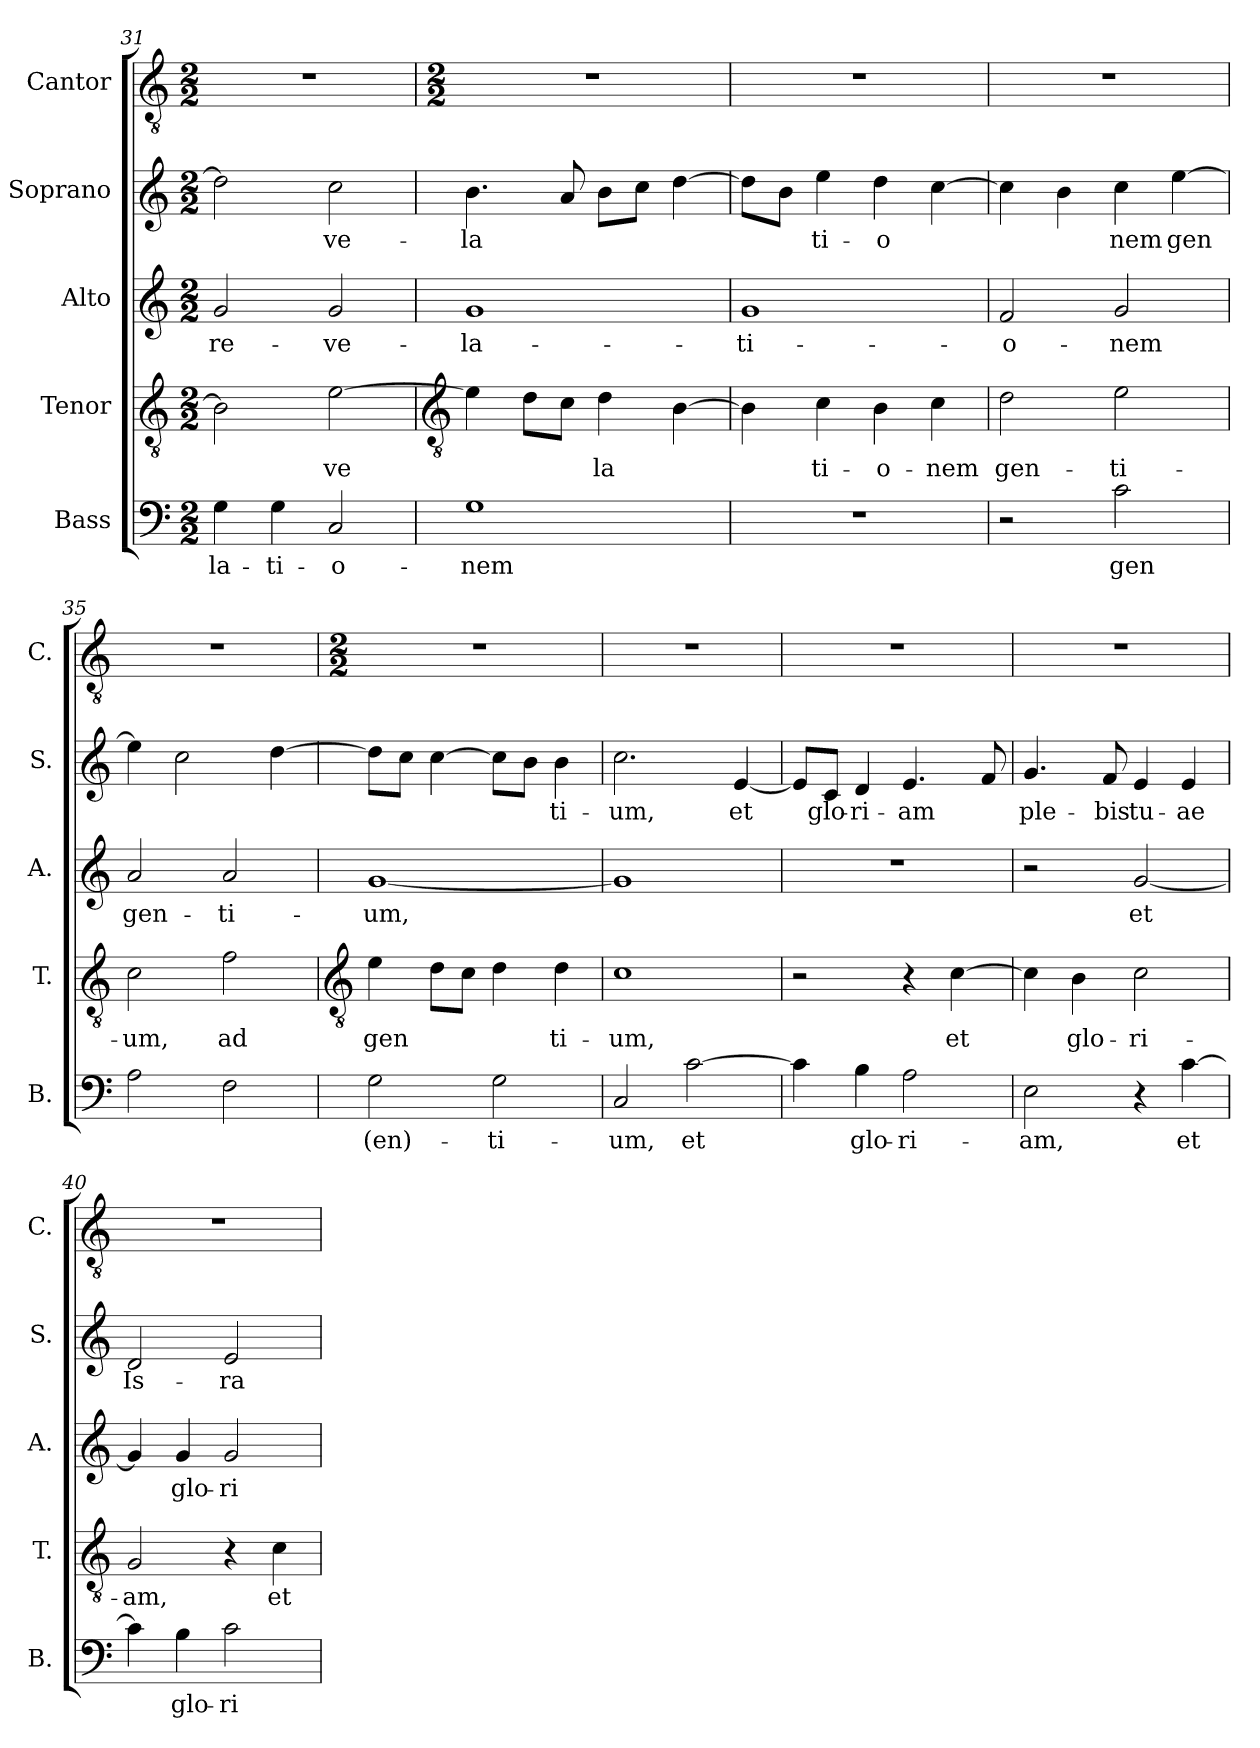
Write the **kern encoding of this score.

**kern	**text	**kern	**text	**kern	**text	**kern	**text	**kern
*part5	*part5	*part4	*part4	*part3	*part3	*part2	*part2	*part1
*staff5	*staff5	*staff4	*staff4	*staff3	*staff3	*staff2	*staff2	*staff1
*I"Bass	*	*I"Tenor	*	*I"Alto	*	*I"Soprano	*	*I"Cantor
*I'B.	*	*I'T.	*	*I'A.	*	*I'S.	*	*I'C.
*clefF4	*	*clefGv2	*	*clefG2	*	*clefG2	*	*clefGv2
*k[]	*	*k[]	*	*k[]	*	*k[]	*	*k[]
*C:	*	*C:	*	*C:	*	*C:	*	*C:
*M2/2	*	*M2/2	*	*M2/2	*	*M2/2	*	*M2/2
=31	=31	=31	=31	=31	=31	=31	=31	=31
!	!LO:LY:b	!	!	!	!LO:LY:b	!	!	!
4G	-la-	2B]	.	2g	re-	2dd]	.	1r
!	!LO:LY:b	!	!	!	!	!	!	!
4G	-ti-	.	.	.	.	.	.	.
!	!LO:LY:b	!	!LO:LY:b	!	!LO:LY:b	!	!LO:LY:b	!
2C	-o-	[2e	ve	2g	-ve-	2cc	ve-	.
!!LO:LB:g=z
=32	=32	=32	=32	=32	=32	=32	=32	=32
*	*	*clefGv2	*	*	*	*	*	*
*	*	*	*	*	*	*	*	*M2/2
!	!LO:LY:b	!	!	!	!LO:LY:b	!	!LO:LY:b	!
1G	-nem	4e]	.	1g	-la-	4.b	-la	1r
.	.	8dL	.	.	.	.	.	.
.	.	8cJ	.	.	.	8a	.	.
!	!	!	!LO:LY:b	!	!	!	!	!
.	.	4d	la	.	.	8bL	.	.
.	.	.	.	.	.	8ccJ	.	.
.	.	[4B	.	.	.	[4dd	.	.
=33	=33	=33	=33	=33	=33	=33	=33	=33
!	!	!	!	!	!LO:LY:b	!	!	!
1r	.	4B]	.	1g	-ti-	8ddL]	.	1r
.	.	.	.	.	.	8bJ	.	.
!	!	!	!LO:LY:b	!	!	!	!LO:LY:b	!
.	.	4c	ti-	.	.	4ee	ti-	.
!	!	!	!LO:LY:b	!	!	!	!LO:LY:b	!
.	.	4B	-o-	.	.	4dd	-o	.
!	!	!	!LO:LY:b	!	!	!	!	!
.	.	4c	-nem	.	.	[4cc	.	.
=34	=34	=34	=34	=34	=34	=34	=34	=34
!	!	!	!LO:LY:b	!	!LO:LY:b	!	!	!
2r	.	2d	gen-	2f	-o-	4cc]	.	1r
.	.	.	.	.	.	4b	.	.
!	!LO:LY:b	!	!LO:LY:b	!	!LO:LY:b	!	!LO:LY:b	!
2c	gen	2e	-ti-	2g	-nem	4cc	nem	.
!	!	!	!	!	!	!	!LO:LY:b	!
.	.	.	.	.	.	[4ee	gen	.
=35	=35	=35	=35	=35	=35	=35	=35	=35
!	!	!	!LO:LY:b	!	!LO:LY:b	!	!	!
2A	.	2c	-um,	2a	gen-	4ee]	.	1r
.	.	.	.	.	.	2cc	.	.
!	!	!	!LO:LY:b	!	!LO:LY:b	!	!	!
2F	.	2f	ad	2a	-ti-	.	.	.
.	.	.	.	.	.	[4dd	.	.
!!LO:LB:g=z
=36	=36	=36	=36	=36	=36	=36	=36	=36
*	*	*clefGv2	*	*	*	*	*	*
*	*	*	*	*	*	*	*	*M2/2
!	!LO:LY:b	!	!LO:LY:b	!	!LO:LY:b	!	!	!
2G	(en)-	4e	gen	[1g	-um,	8ddL]	.	1r
.	.	.	.	.	.	8ccJ	.	.
.	.	8dL	.	.	.	[4cc	.	.
.	.	8cJ	.	.	.	.	.	.
!	!LO:LY:b	!	!	!	!	!	!	!
2G	-ti-	4d	.	.	.	8ccL]	.	.
.	.	.	.	.	.	8bJ	.	.
!	!	!	!LO:LY:b	!	!	!	!LO:LY:b	!
.	.	4d	ti-	.	.	4b	ti-	.
=37	=37	=37	=37	=37	=37	=37	=37	=37
!	!LO:LY:b	!	!LO:LY:b	!	!	!	!LO:LY:b	!
2C	-um,	1c	-um,	1g]	.	2.cc	-um,	1r
!	!LO:LY:b	!	!	!	!	!	!	!
[2c	et	.	.	.	.	.	.	.
!	!	!	!	!	!	!	!LO:LY:b	!
.	.	.	.	.	.	[4e	et	.
=38	=38	=38	=38	=38	=38	=38	=38	=38
4c]	.	2r	.	1r	.	8eL]	.	1r
!	!	!	!	!	!	!	!LO:LY:b	!
.	.	.	.	.	.	8cJ	glo-	.
!	!LO:LY:b	!	!	!	!	!	!LO:LY:b	!
4B	glo-	.	.	.	.	4d	-ri-	.
!	!LO:LY:b	!	!	!	!	!	!LO:LY:b	!
2A	-ri-	4r	.	.	.	4.e	-am	.
!	!	!	!LO:LY:b	!	!	!	!	!
.	.	[4c	et	.	.	.	.	.
.	.	.	.	.	.	8f	.	.
=39	=39	=39	=39	=39	=39	=39	=39	=39
!	!LO:LY:b	!	!	!	!	!	!LO:LY:b	!
2E	-am,	4c]	.	2r	.	4.g	ple-	1r
!	!	!	!LO:LY:b	!	!	!	!	!
.	.	4B	glo-	.	.	.	.	.
!	!	!	!	!	!	!	!LO:LY:b	!
.	.	.	.	.	.	8f	-bis	.
!	!	!	!LO:LY:b	!	!LO:LY:b	!	!LO:LY:b	!
4r	.	2c	-ri-	[2g	et	4e	tu-	.
!	!LO:LY:b	!	!	!	!	!	!LO:LY:b	!
[4c	et	.	.	.	.	4e	-ae	.
=40	=40	=40	=40	=40	=40	=40	=40	=40
!	!	!	!LO:LY:b	!	!	!	!LO:LY:b	!
4c]	.	2G	-am,	4g]	.	2d	Is-	1r
!	!LO:LY:b	!	!	!	!LO:LY:b	!	!	!
4B	glo-	.	.	4g	glo-	.	.	.
!	!LO:LY:b	!	!	!	!LO:LY:b	!	!LO:LY:b	!
2c	-ri-	4r	.	2g	-ri-	2e	-ra-	.
!	!	!	!LO:LY:b	!	!	!	!	!
.	.	4c	et	.	.	.	.	.
=	=	=	=	=	=	=	=	=
*-	*-	*-	*-	*-	*-	*-	*-	*-
